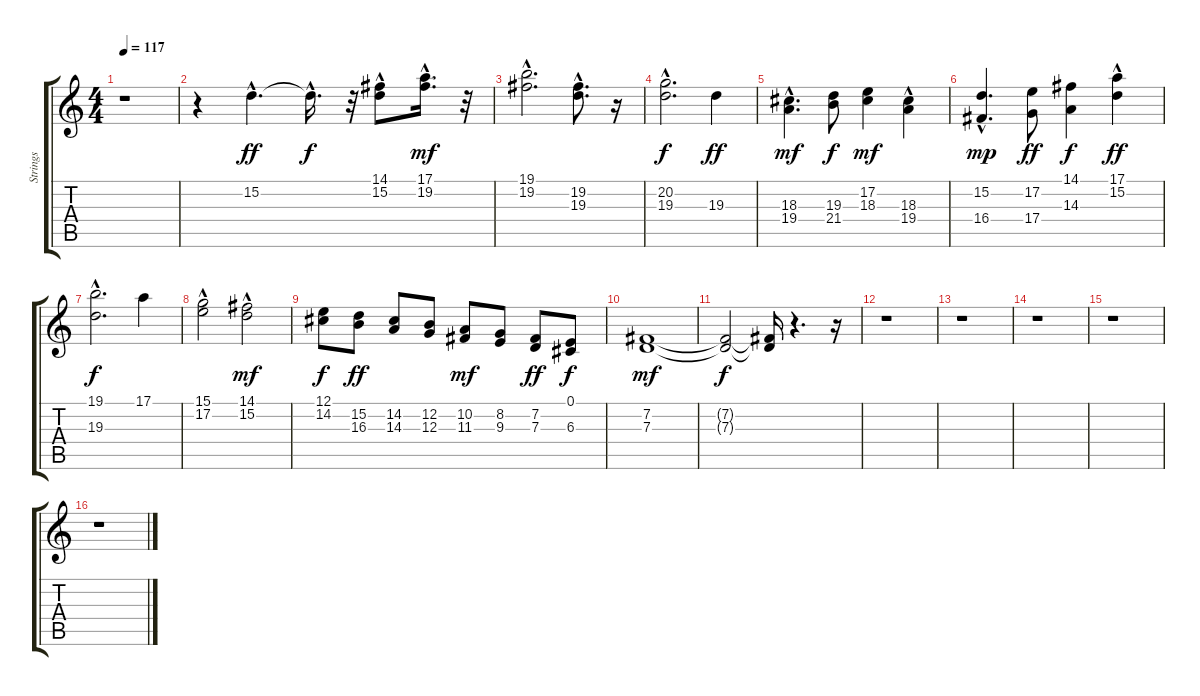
\track ("Strings" "Strings") {instrument stringensemble1}
\staff {score tabs}
\tuning (E4 B3 G3 D3 A2 E2) {hide}
\ts (4 4)
\tempo 117
\clef g2
\ks c
r.1{dy ff instrument stringensemble1} |
r.4 15.2{hac}.4{d} 15.2{hac t}.16{d dy f} r.32 (14.1{hac} 15.2).8{volume 12} (17.1{hac} 19.2{hac}).16{d dy mf} r.32 |
(19.1{hac} 19.2).2{d} (19.2{hac} 19.3{hac}).8{d} r.16 |
(20.2{hac} 19.3).2{d dy f} 19.3.4{dy ff} |
(18.3 19.4{hac}).4{d dy mf} (19.3 21.4).8{dy f} (17.2 18.3).4{dy mf} (18.3 19.4{hac}).4 |
(15.2{hac} 16.4).4{d dy mp} (17.2 17.4).8{dy ff} (14.1 14.3).4{dy f} (17.1 15.2{hac}).4{dy ff} |
(19.1{hac} 19.3{hac}).2{d dy f} 17.1.4 |
(15.1 17.2{hac}).2 (14.1 15.2{hac}).2{dy mf} |
(12.1 14.2).8{dy f} (15.2 16.3).8{dy ff} (14.2 14.3).8 (12.2 12.3).8 (10.2 11.3).8{dy mf} (8.2 9.3).8 (7.2 7.3).8{dy ff} (0.1 6.3).8{dy f} |
(7.2 7.3).1{dy mf} |
(7.2{t} 7.3{t}).2{dy f} (7.2{t} 7.3{t}).16 r.4{d} r.16 |
r.1 |
r.1 |
r.1 |
r.1 |
r.1
